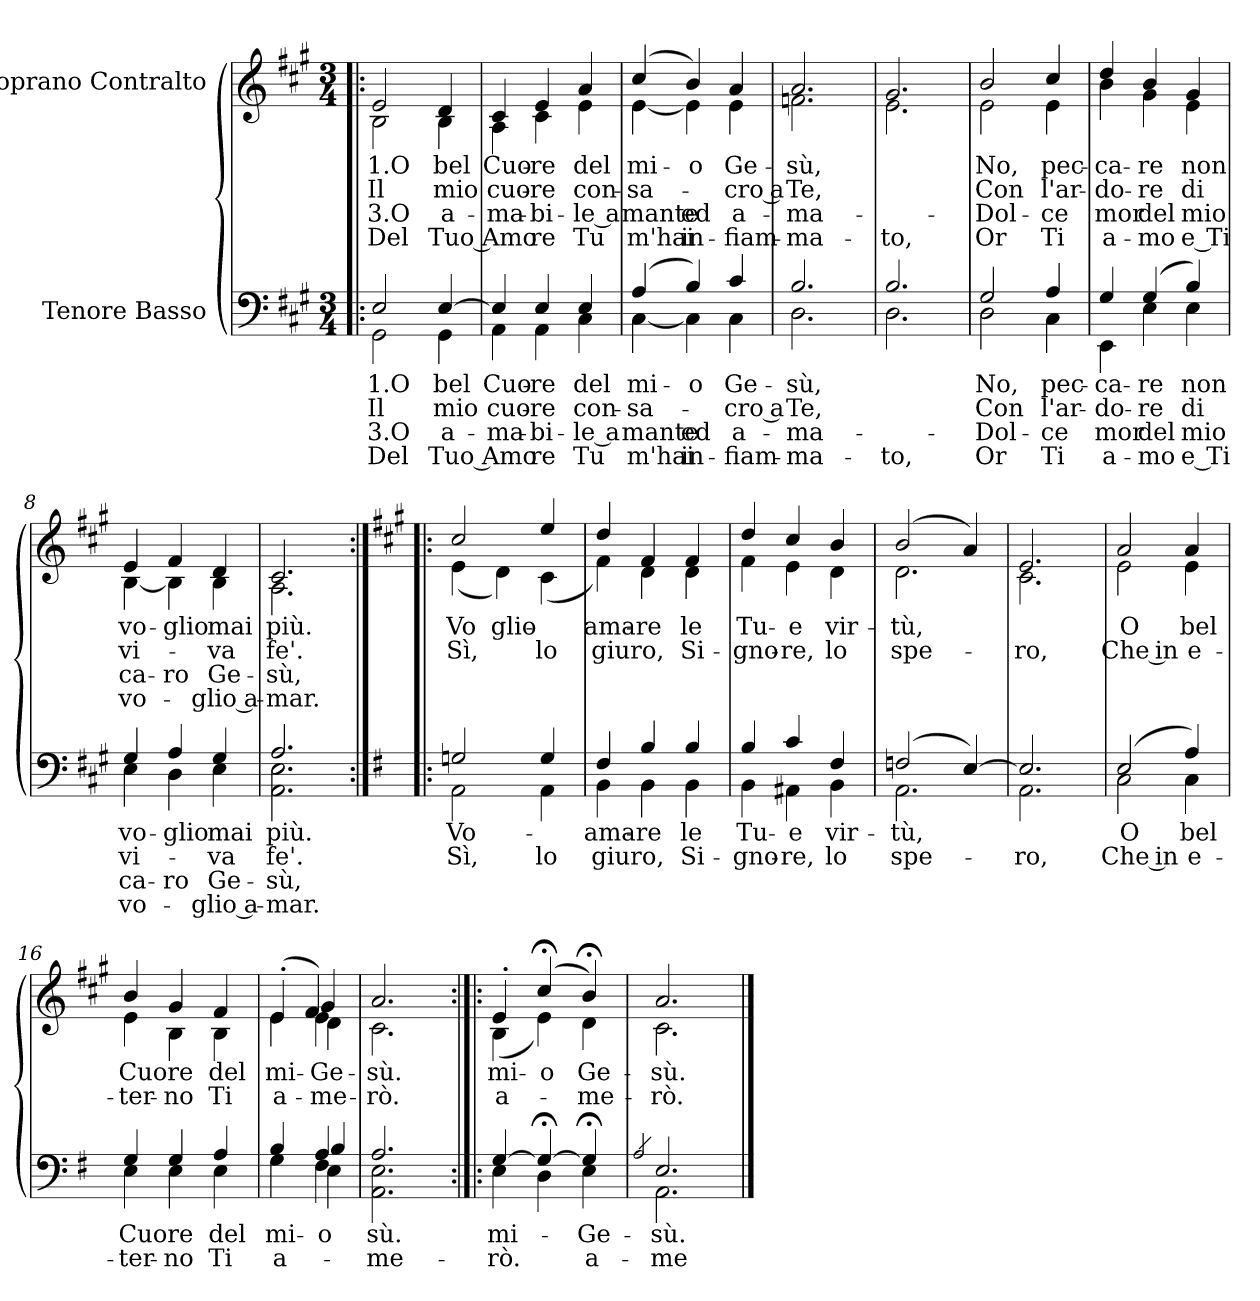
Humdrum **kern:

**kern	**text	**text	**text	**text	**kern	**text	**text	**text	**text
*part2	*part2	*part2	*part2	*part2	*part1	*part1	*part1	*part1	*part1
*staff2	*staff2	*staff2	*staff2	*staff2	*staff1	*staff1	*staff1	*staff1	*staff1
*I"Tenore Basso	*	*	*	*	*I"Soprano Contralto	*	*	*	*
*clefF4	*	*	*	*	*clefG2	*	*	*	*
*k[f#c#g#]	*	*	*	*	*k[f#c#g#]	*	*	*	*
*A:	*	*	*	*	*A:	*	*	*	*
*M3/4	*	*	*	*	*M3/4	*	*	*	*
=1!|:	=1!|:	=1!|:	=1!|:	=1!|:	=1!|:	=1!|:	=1!|:	=1!|:	=1!|:
!	!LO:LY:a:rj	!LO:LY:a:rj	!LO:LY:a:rj	!LO:LY:a:rj	!	!LO:LY:b:rj	!LO:LY:b:rj	!LO:LY:b:rj	!LO:LY:b:rj
*^	*	*	*	*	*^	*	*	*	*
2E/	2GG#\	1.O	Il	3.O	Del	2e/	2B\	1.O	Il	3.O	Del
!	!	!LO:LY:a	!LO:LY:a	!LO:LY:a	!LO:LY:a	!	!	!LO:LY:b	!LO:LY:b	!LO:LY:b	!LO:LY:b
[>4E/	4GG#\	bel	mio	a-	Tuo Amo-	4d/	4B\	bel	mio	a-	Tuo Amo-
=2	=2	=2	=2	=2	=2	=2	=2	=2	=2	=2	=2
!	!	!LO:LY:a	!LO:LY:a	!LO:LY:a	!	!	!	!LO:LY:b	!LO:LY:b	!LO:LY:b	!
4E/]	4AA\	Cuo-	cuo-	-ma-	.	4c#/	4A\	Cuo-	cuo-	-ma-	.
!	!	!LO:LY:a	!LO:LY:a	!LO:LY:a	!LO:LY:a	!	!	!LO:LY:b	!LO:LY:b	!LO:LY:b	!LO:LY:b
4E/	4AA\	-re	-re	-bi-	-re	4e/	4c#\	-re	-re	-bi-	-re
!	!	!LO:LY:a	!LO:LY:a	!LO:LY:a	!LO:LY:a	!	!	!LO:LY:b	!LO:LY:b	!LO:LY:b	!LO:LY:b
4E/	4C#\	del	con-	-le a-	Tu	4a/	4e\	del	con-	-le a-	Tu
=3	=3	=3	=3	=3	=3	=3	=3	=3	=3	=3	=3
!	!	!LO:LY:a	!LO:LY:a	!LO:LY:a	!LO:LY:a	!	!	!LO:LY:b	!LO:LY:b	!LO:LY:b	!LO:LY:b
(4A/	[<4C#\	mi-	-sa-	-mante	m'hai	(4cc#/	[<4e\	mi-	-sa-	-mante	m'hai
!	!	!LO:LY:a	!	!LO:LY:a	!LO:LY:a	!	!	!LO:LY:b	!	!LO:LY:b	!LO:LY:b
4B/)	4C#\]	-o	.	ed	in-	4b/)	4e\]	-o	.	ed	in-
!	!	!LO:LY:a	!LO:LY:a	!LO:LY:a	!LO:LY:a	!	!	!LO:LY:b	!LO:LY:b	!LO:LY:b	!LO:LY:b
4c#/	4C#\	Ge-	-cro a	a-	-fiam-	4a/	4e\	Ge-	-cro a	a-	-fiam-
=4	=4	=4	=4	=4	=4	=4	=4	=4	=4	=4	=4
!	!	!LO:LY:a	!LO:LY:a	!LO:LY:a	!LO:LY:a	!	!	!LO:LY:b	!LO:LY:b	!LO:LY:b	!LO:LY:b
2.B/	2.D\	-sù,	Te,	-ma-	-ma-	2.a/	2.fn\	-sù,	Te,	-ma-	-ma-
=5	=5	=5	=5	=5	=5	=5	=5	=5	=5	=5	=5
!	!	!	!	!	!LO:LY:a	!	!	!	!	!	!LO:LY:b
2.B/	2.D\	.	.	.	-to,	2.g#/	2.e\	.	.	.	-to,
=6	=6	=6	=6	=6	=6	=6	=6	=6	=6	=6	=6
!	!	!LO:LY:a	!LO:LY:a	!LO:LY:a	!LO:LY:a	!	!	!LO:LY:b	!LO:LY:b	!LO:LY:b	!LO:LY:b
2G#/	2D\	No,	Con	-Dol-	Or	2b/	2e\	No,	Con	-Dol-	Or
!	!	!LO:LY:a	!LO:LY:a	!LO:LY:a	!LO:LY:a	!	!	!LO:LY:b	!	!	!
!	!	!	!	!	!	!	!	!LO:LY:b	!LO:LY:b	!LO:LY:b	!LO:LY:b
4A/	4C#\	pec-	l'ar-	-ce	Ti	4cc#/	4e\	-pec-	l'ar-	-ce	Ti
=7	=7	=7	=7	=7	=7	=7	=7	=7	=7	=7	=7
!	!	!LO:LY:a	!LO:LY:a	!LO:LY:a	!LO:LY:a	!	!	!LO:LY:b	!LO:LY:b	!LO:LY:b	!LO:LY:b
4G#/	4EE\	-ca-	-do-	mor	a-	4dd/	4b\	-ca-	-do-	mor	a-
!	!	!LO:LY:a	!LO:LY:a	!LO:LY:a	!LO:LY:a	!	!	!LO:LY:b	!LO:LY:b	!LO:LY:b	!LO:LY:b
(4G#/	4E\	-re	-re	del	-mo	4b/	4g#\	-re	-re	del	-mo
!	!	!LO:LY:a	!LO:LY:a	!LO:LY:a	!LO:LY:a	!	!	!LO:LY:b	!LO:LY:b	!LO:LY:b	!LO:LY:b
4B/)	4E\	non	di	mio	e Ti	4g#/	4e\	non	di	mio	e Ti
=8	=8	=8	=8	=8	=8	=8	=8	=8	=8	=8	=8
!	!	!LO:LY:a	!LO:LY:a	!LO:LY:a	!LO:LY:a	!	!	!LO:LY:b	!LO:LY:b	!LO:LY:b	!LO:LY:b
4G#/	4E\	vo-	vi-	ca-	vo-	4e/	[<4B\	vo-	vi-	ca-	vo-
!	!	!LO:LY:a	!	!LO:LY:a	!	!	!	!LO:LY:b	!	!LO:LY:b	!
4A/	4D\	-glio	.	-ro	.	4f#/	4B\]	-glio	.	-ro	.
!	!	!LO:LY:a	!LO:LY:a	!LO:LY:a	!LO:LY:a	!	!	!LO:LY:b	!LO:LY:b	!LO:LY:b	!LO:LY:b
4G#/	4E\	mai	-va	Ge-	-glio a-	4d/	4B\	mai	-va	Ge-	-glio a-
=9	=9	=9	=9	=9	=9	=9	=9	=9	=9	=9	=9
!	!	!LO:LY:a	!LO:LY:a	!LO:LY:a	!LO:LY:a	!	!	!LO:LY:b	!LO:LY:b	!LO:LY:b	!LO:LY:b
2.A/	2.AA\ 2.E\	più.	fe'.	-sù,	-mar.	2.c#/	2.A\	più.	fe'.	-sù,	-mar.
!!LO:LB:g=z	!!
=10:|!|:	=10:|!|:	=10:|!|:	=10:|!|:	=10:|!|:	=10:|!|:	=10:|!|:	=10:|!|:	=10:|!|:	=10:|!|:	=10:|!|:	=10:|!|:
*k[f#]	*	*	*	*	*	*	*	*	*	*	*
*G:	*	*	*	*	*	*	*	*	*	*	*
!	!	!LO:LY:a	!LO:LY:a	!	!	!	!	!LO:LY:b	!LO:LY:b	!	!
2Gn/	2AA\	Vo-	Sì,	.	.	2cc#/	(<4e\	Vo-	Sì,	.	.
!	!	!	!	!	!	!	!	!LO:LY:b	!	!	!
.	.	.	.	.	.	.	4d\)	-glio	.	.	.
!	!	!	!LO:LY:a	!	!	!	!	!	!LO:LY:b	!	!
4G/	4AA\	.	lo	.	.	4ee/	(<4c#\	.	lo	.	.
=11	=11	=11	=11	=11	=11	=11	=11	=11	=11	=11	=11
!	!	!LO:LY:a	!LO:LY:a	!	!	!	!	!LO:LY:b	!LO:LY:b	!	!
4F#/	4BB\	-ama-	giuro,	.	.	4dd/	4f#\)	ama-	giuro,	.	.
!	!	!LO:LY:a	!	!	!	!	!	!LO:LY:b	!	!	!
4B/	4BB\	-re	.	.	.	4f#/	4d\	-re	.	.	.
!	!	!LO:LY:a	!LO:LY:a	!	!	!	!	!LO:LY:b	!LO:LY:b	!	!
4B/	4BB\	le	Si-	.	.	4f#/	4d\	le	Si-	.	.
=12	=12	=12	=12	=12	=12	=12	=12	=12	=12	=12	=12
!	!	!LO:LY:a	!LO:LY:a	!	!	!	!	!LO:LY:b	!LO:LY:b	!	!
4B/	4BB\	Tu-	-gno-	.	.	4dd/	4f#\	Tu-	-gno-	.	.
!	!	!LO:LY:a	!LO:LY:a	!	!	!	!	!LO:LY:b	!LO:LY:b	!	!
4c/	4AA#X\	-e	-re,	.	.	4cc#/	4e\	-e	-re,	.	.
!	!	!LO:LY:a	!LO:LY:a	!	!	!	!	!LO:LY:b	!LO:LY:b	!	!
4F#/	4BB\	vir-	lo	.	.	4b/	4d\	vir-	lo	.	.
=13	=13	=13	=13	=13	=13	=13	=13	=13	=13	=13	=13
!	!	!LO:LY:a	!LO:LY:a	!	!	!	!	!LO:LY:b	!LO:LY:b	!	!
(2Fn/	2.AA\	-tù,	spe-	.	.	(2b/	2.d\	-tù,	spe-	.	.
[>4E/)	.	.	.	.	.	4a/)	.	.	.	.	.
=14	=14	=14	=14	=14	=14	=14	=14	=14	=14	=14	=14
!	!	!	!LO:LY:a	!	!	!	!	!	!LO:LY:b	!	!
2.E/]	2.AA\	.	-ro,	.	.	2.e/	2.c#\	.	-ro,	.	.
=15	=15	=15	=15	=15	=15	=15	=15	=15	=15	=15	=15
!	!	!LO:LY:a	!LO:LY:a	!	!	!	!	!LO:LY:b	!LO:LY:b	!	!
(2E/	2C\	O	Che in	.	.	2a/	2e\	O	Che in	.	.
!	!	!LO:LY:a	!LO:LY:a	!	!	!	!	!LO:LY:b	!LO:LY:b	!	!
4A/)	4C\	bel	e-	.	.	4a/	4e\	bel	e-	.	.
=16	=16	=16	=16	=16	=16	=16	=16	=16	=16	=16	=16
!	!	!LO:LY:a	!LO:LY:a	!	!	!	!	!LO:LY:b	!LO:LY:b	!	!
4G/	4E\	Cuore	-ter-	.	.	4b/	4e\	Cuore	-ter-	.	.
!	!	!	!LO:LY:a	!	!	!	!	!	!LO:LY:b	!	!
4G/	4E\	.	-no	.	.	4g#/	4B\	.	-no	.	.
!	!	!LO:LY:a	!LO:LY:a	!	!	!	!	!LO:LY:b	!LO:LY:b	!	!
4A/	4E\	del	Ti	.	.	4f#/	4B\	del	Ti	.	.
=17	=17	=17	=17	=17	=17	=17	=17	=17	=17	=17	=17
!	!	!LO:LY:a	!LO:LY:a	!	!	!	!	!LO:LY:b	!LO:LY:b	!	!
*^	*^	*	*	*	*	*^	*^	*	*	*	*
(4B/	4G\	4ryy	4ryy	mi-	a-	.	.	(>4e>'>/	4e\	4ryy	4ryy	mi-	a-	.	.
!	!	!	!	!LO:LY:a	!	!	!	!	!	!	!	!LO:LY:b	!	!	!
!	!	!	!	!	!	!	!	!	!	!	!	!LO:LY:b	!LO:LY:b	!	!
(4F#\	4A/)	4B/	4E\	-o	.	.	.	4e\	(4f#/)	4g#/)	4d\	Ge-	-me-	.	.
=18	=18	=18	=18	=18	=18	=18	=18	=18	=18	=18	=18	=18	=18	=18	=18
!	!	!	!	!LO:LY:a	!LO:LY:a	!	!	!	!	!	!	!LO:LY:b	!LO:LY:b	!	!
*	*v	*v	*v	*	*	*	*	*	*	*	*	*	*	*	*
*	*	*	*	*	*	*	*v	*v	*v	*	*	*	*
2.A/	2.AA\ 2.E\	sù.	-me-	.	.	2.a/	2.c#\	-sù.	-rò.	.	.
=19:|!|:	=19:|!|:	=19:|!|:	=19:|!|:	=19:|!|:	=19:|!|:	=19:|!|:	=19:|!|:	=19:|!|:	=19:|!|:	=19:|!|:	=19:|!|:
!	!	!LO:LY:a	!LO:LY:a	!	!	!	!	!LO:LY:b	!LO:LY:b	!	!
[>4G/	4E\	mi-	-rò.	.	.	4e>'>/	(<4B\	mi-	a-	.	.
!	!	!	!	!	!	!	!	!LO:LY:b	!	!	!
4G;/_	4D\	.	.	.	.	(4cc#;</	4e\)	-o	.	.	.
!	!	!LO:LY:a	!LO:LY:a	!	!	!	!	!LO:LY:b	!LO:LY:b	!	!
4G;/]	4E\	Ge-	a-	.	.	4b;</)	4d\	Ge-	-me-	.	.
=20	=20	=20	=20	=20	=20	=20	=20	=20	=20	=20	=20
*	*^	*	*	*	*	*	*	*	*	*	*
.	.	2qA/	.	.	.	.	.	.	.	.	.	.
!	!	!	!LO:LY:a	!LO:LY:a	!	!	!	!	!LO:LY:b	!LO:LY:b	!	!
2.E/	2.AA\	2.ryy	-sù.	-me-	.	.	2.a/	2.c#\	-sù.	-rò.	.	.
*v	*v	*v	*	*	*	*	*	*	*	*	*	*
*	*	*	*	*	*v	*v	*	*	*	*
==	==	==	==	==	==	==	==	==	==
*-	*-	*-	*-	*-	*-	*-	*-	*-	*-
